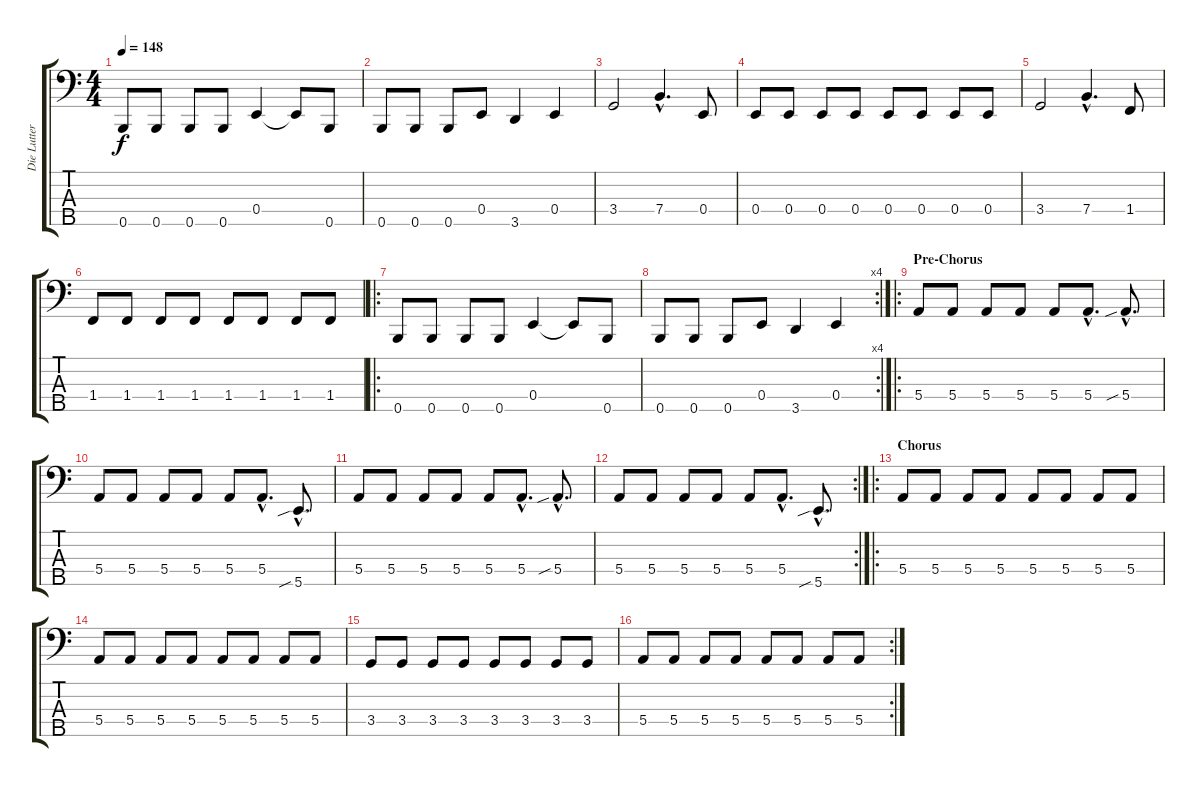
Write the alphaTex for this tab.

\track ("Die Lutter" "Die Lutter") {instrument electricbassfinger}
\staff {score tabs}
\tuning (G2 D2 A1 E1 B0) {hide}
\ts (4 4)
\tempo 148
\clef f4
\ks c
0.5.8{dy f} 0.5.8 0.5.8 0.5.8 0.4.4 0.4{t}.8 0.5.8 |
0.5.8 0.5.8 0.5.8 0.4.8 3.5.4 0.4.4 |
3.4.2 7.4{hac}.4{d} 0.4.8 |
0.4.8 0.4.8 0.4.8 0.4.8 0.4.8 0.4.8 0.4.8 0.4.8 |
3.4.2 7.4{hac}.4{d} 1.4.8 |
1.4.8 1.4.8 1.4.8 1.4.8 1.4.8 1.4.8 1.4.8 1.4.8 |
\ro
0.5.8 0.5.8 0.5.8 0.5.8 0.4.4 0.4{t}.8 0.5.8 |
\rc 4
0.5.8 0.5.8 0.5.8 0.4.8 3.5.4 0.4.4 |
\ro
\section ("" "Pre-Chorus")
5.4.8 5.4.8 5.4.8 5.4.8 5.4.8 5.4{hac}.8{d} 5.4{sib hac}.8{d} |
5.4.8 5.4.8 5.4.8 5.4.8 5.4.8 5.4{hac}.8{d} 5.5{sib hac}.8{d} |
5.4.8 5.4.8 5.4.8 5.4.8 5.4.8 5.4{hac}.8{d} 5.4{sib hac}.8{d} |
\rc 2
5.4.8 5.4.8 5.4.8 5.4.8 5.4.8 5.4{hac}.8{d} 5.5{sib hac}.8{d} |
\ro
\section ("" "Chorus")
5.4.8 5.4.8 5.4.8 5.4.8 5.4.8 5.4.8 5.4.8 5.4.8 |
5.4.8 5.4.8 5.4.8 5.4.8 5.4.8 5.4.8 5.4.8 5.4.8 |
3.4.8 3.4.8 3.4.8 3.4.8 3.4.8 3.4.8 3.4.8 3.4.8 |
\rc 2
5.4.8 5.4.8 5.4.8 5.4.8 5.4.8 5.4.8 5.4.8 5.4.8
